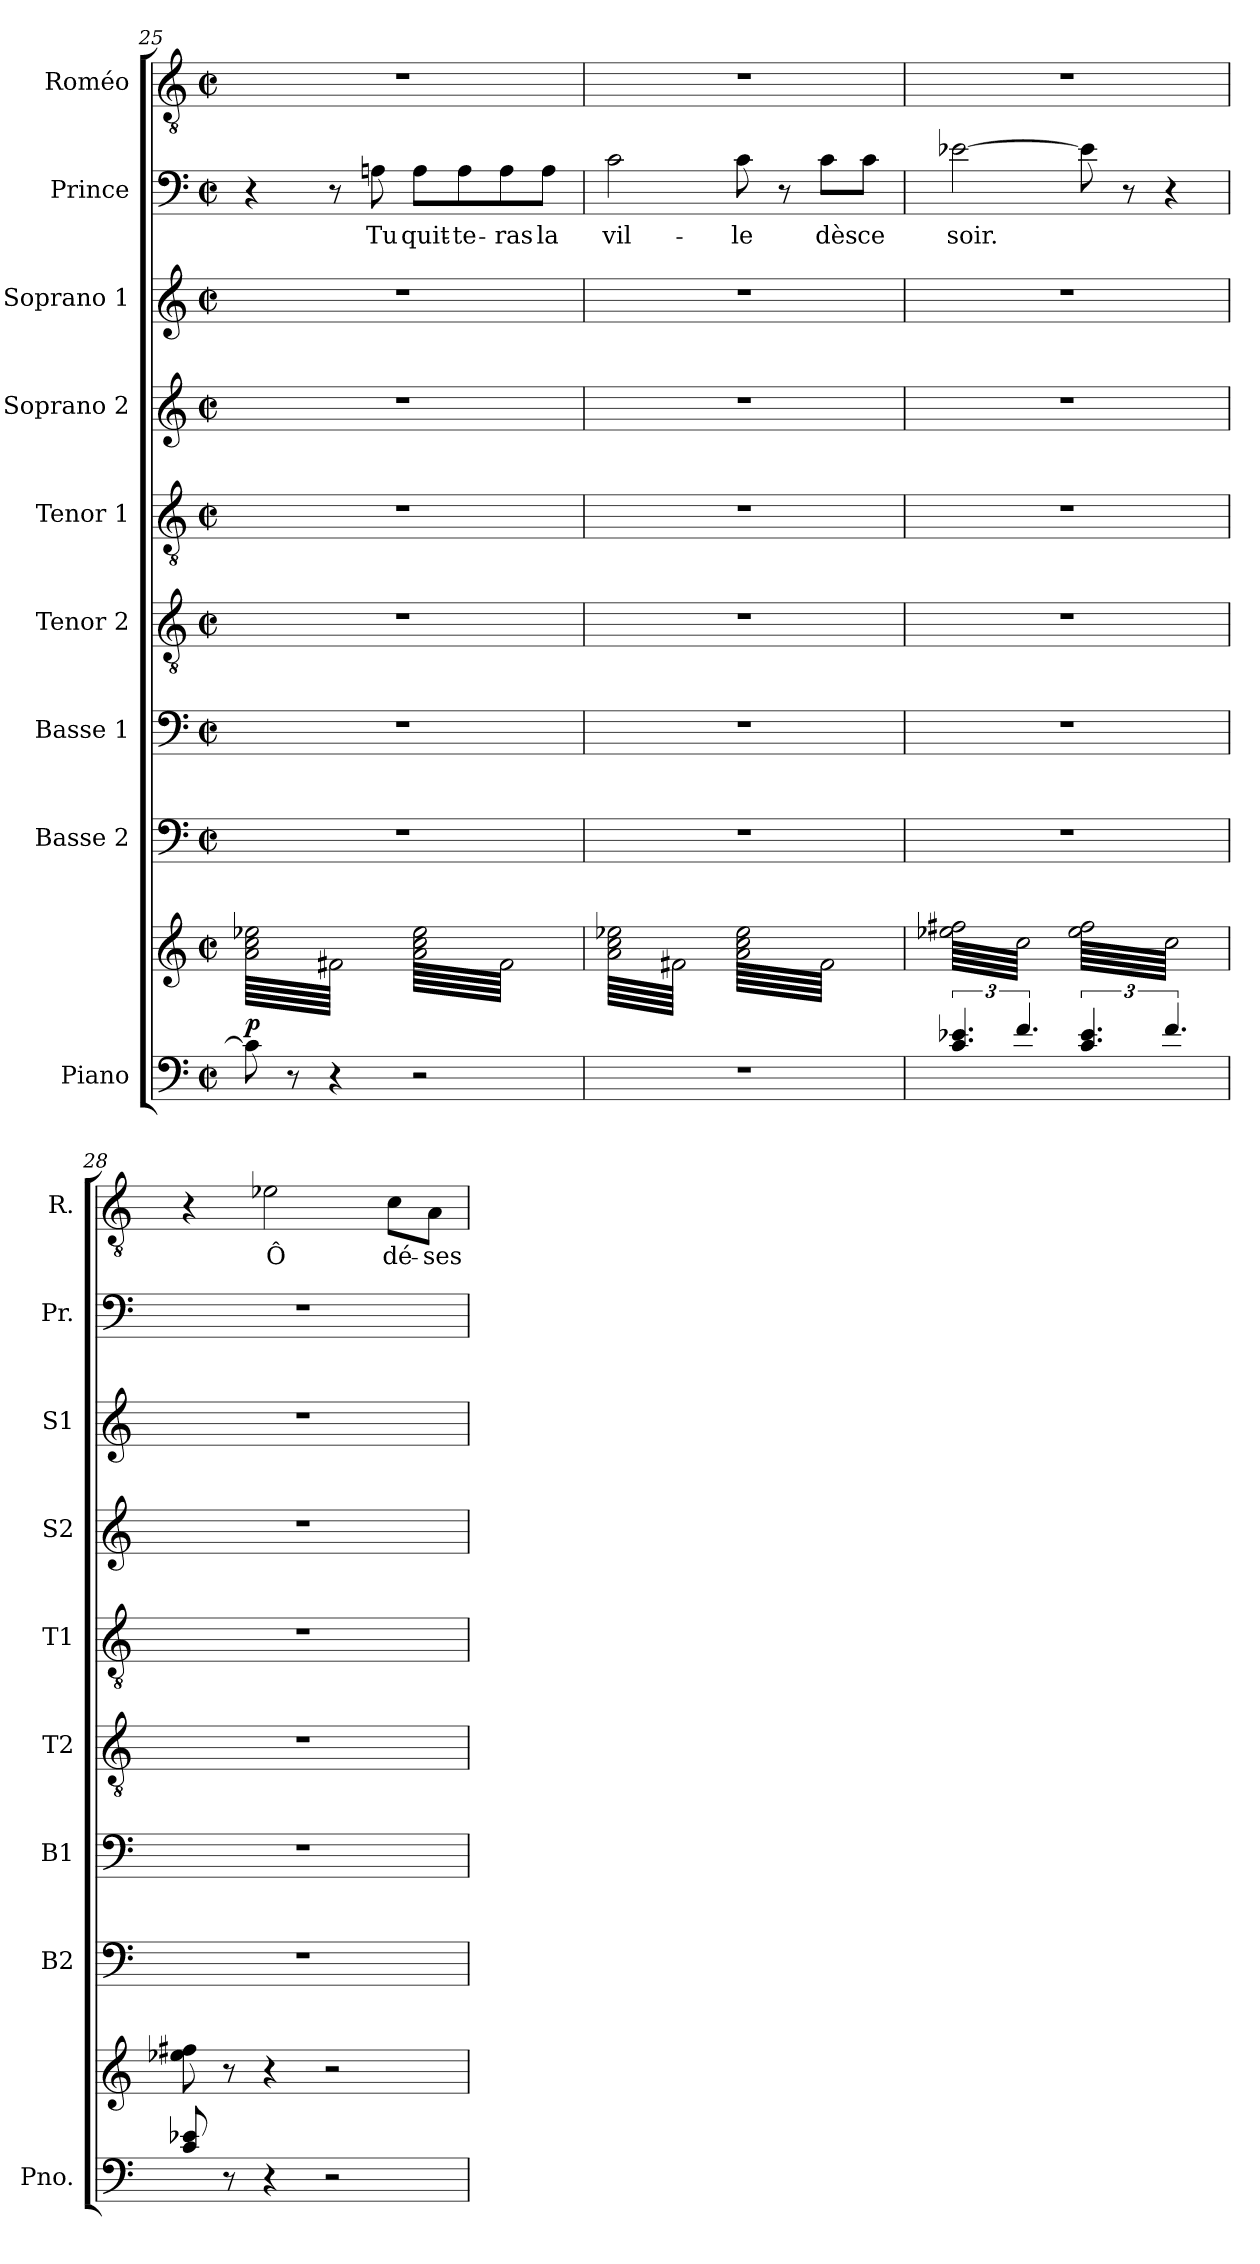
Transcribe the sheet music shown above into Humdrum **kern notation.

**kern	**kern	**dynam	**kern	**kern	**kern	**kern	**kern	**kern	**kern	**text	**kern	**text
*part9	*part9	*part9	*part8	*part7	*part6	*part5	*part4	*part3	*part2	*part2	*part1	*part1
*staff10	*staff9	*staff9/10	*staff8	*staff7	*staff6	*staff5	*staff4	*staff3	*staff2	*staff2	*staff1	*staff1
*I"Piano	*	*	*I"Basse 2	*I"Basse 1	*I"Tenor 2	*I"Tenor 1	*I"Soprano 2	*I"Soprano 1	*I"Prince	*	*I"Roméo	*
*I'Pno.	*	*	*I'B2	*I'B1	*I'T2	*I'T1	*I'S2	*I'S1	*I'Pr.	*	*I'R.	*
*clefF4	*clefG2	*	*clefF4	*clefF4	*clefGv2	*clefGv2	*clefG2	*clefG2	*clefF4	*	*clefGv2	*
*k[]	*k[]	*	*k[]	*k[]	*k[]	*k[]	*k[]	*k[]	*k[]	*	*k[]	*
*M2/2	*M2/2	*	*M2/2	*M2/2	*M2/2	*M2/2	*M2/2	*M2/2	*M2/2	*	*M2/2	*
*met(c|)	*met(c|)	*	*met(c|)	*met(c|)	*met(c|)	*met(c|)	*met(c|)	*met(c|)	*met(c|)	*	*met(c|)	*
=25	=25	=25	=25	=25	=25	=25	=25	=25	=25	=25	=25	=25
!	!	!LO:DY:b	!	!	!	!	!	!	!	!	!	!
*	*tremolo	*	*	*	*	*	*	*	*	*	*	*
8c\]	(>64a\ 64cc\ 64ee-X\LLLL	p	1r	1r	1r	1r	1r	1r	4r	.	1r	.
.	64f#X/)	.	.	.	.	.	.	.	.	.	.	.
.	64a\ 64cc\ 64ee-X\	.	.	.	.	.	.	.	.	.	.	.
.	64f#X/)	.	.	.	.	.	.	.	.	.	.	.
.	64a\ 64cc\ 64ee-X\	.	.	.	.	.	.	.	.	.	.	.
.	64f#X/)	.	.	.	.	.	.	.	.	.	.	.
.	64a\ 64cc\ 64ee-X\	.	.	.	.	.	.	.	.	.	.	.
.	64f#X/)	.	.	.	.	.	.	.	.	.	.	.
8r	64a\ 64cc\ 64ee-X\	.	.	.	.	.	.	.	.	.	.	.
.	64f#X/)	.	.	.	.	.	.	.	.	.	.	.
.	64a\ 64cc\ 64ee-X\	.	.	.	.	.	.	.	.	.	.	.
.	64f#X/)	.	.	.	.	.	.	.	.	.	.	.
.	64a\ 64cc\ 64ee-X\	.	.	.	.	.	.	.	.	.	.	.
.	64f#X/)	.	.	.	.	.	.	.	.	.	.	.
.	64a\ 64cc\ 64ee-X\	.	.	.	.	.	.	.	.	.	.	.
.	64f#X/)	.	.	.	.	.	.	.	.	.	.	.
4r	64a\ 64cc\ 64ee-X\	.	.	.	.	.	.	.	8r	.	.	.
.	64f#X/)	.	.	.	.	.	.	.	.	.	.	.
.	64a\ 64cc\ 64ee-X\	.	.	.	.	.	.	.	.	.	.	.
.	64f#X/)	.	.	.	.	.	.	.	.	.	.	.
.	64a\ 64cc\ 64ee-X\	.	.	.	.	.	.	.	.	.	.	.
.	64f#X/)	.	.	.	.	.	.	.	.	.	.	.
.	64a\ 64cc\ 64ee-X\	.	.	.	.	.	.	.	.	.	.	.
.	64f#X/)	.	.	.	.	.	.	.	.	.	.	.
!	!	!	!	!	!	!	!	!	!	!LO:LY:b	!	!
.	64a\ 64cc\ 64ee-X\	.	.	.	.	.	.	.	8An\	Tu	.	.
.	64f#X/)	.	.	.	.	.	.	.	.	.	.	.
.	64a\ 64cc\ 64ee-X\	.	.	.	.	.	.	.	.	.	.	.
.	64f#X/)	.	.	.	.	.	.	.	.	.	.	.
.	64a\ 64cc\ 64ee-X\	.	.	.	.	.	.	.	.	.	.	.
.	64f#X/)	.	.	.	.	.	.	.	.	.	.	.
.	64a\ 64cc\ 64ee-X\	.	.	.	.	.	.	.	.	.	.	.
.	64f#X/)JJJJ	.	.	.	.	.	.	.	.	.	.	.
!	!	!	!	!	!	!	!	!	!	!LO:LY:b	!	!
2r	(>64a\ 64cc\ 64ee-\LLLL	.	.	.	.	.	.	.	8A\L	quit-	.	.
.	64f#/)	.	.	.	.	.	.	.	.	.	.	.
.	64a\ 64cc\ 64ee-\	.	.	.	.	.	.	.	.	.	.	.
.	64f#/)	.	.	.	.	.	.	.	.	.	.	.
.	64a\ 64cc\ 64ee-\	.	.	.	.	.	.	.	.	.	.	.
.	64f#/)	.	.	.	.	.	.	.	.	.	.	.
.	64a\ 64cc\ 64ee-\	.	.	.	.	.	.	.	.	.	.	.
.	64f#/)	.	.	.	.	.	.	.	.	.	.	.
!	!	!	!	!	!	!	!	!	!	!LO:LY:b	!	!
.	64a\ 64cc\ 64ee-\	.	.	.	.	.	.	.	8A\	-te-	.	.
.	64f#/)	.	.	.	.	.	.	.	.	.	.	.
.	64a\ 64cc\ 64ee-\	.	.	.	.	.	.	.	.	.	.	.
.	64f#/)	.	.	.	.	.	.	.	.	.	.	.
.	64a\ 64cc\ 64ee-\	.	.	.	.	.	.	.	.	.	.	.
.	64f#/)	.	.	.	.	.	.	.	.	.	.	.
.	64a\ 64cc\ 64ee-\	.	.	.	.	.	.	.	.	.	.	.
.	64f#/)	.	.	.	.	.	.	.	.	.	.	.
!	!	!	!	!	!	!	!	!	!	!LO:LY:b	!	!
.	64a\ 64cc\ 64ee-\	.	.	.	.	.	.	.	8A\	-ras	.	.
.	64f#/)	.	.	.	.	.	.	.	.	.	.	.
.	64a\ 64cc\ 64ee-\	.	.	.	.	.	.	.	.	.	.	.
.	64f#/)	.	.	.	.	.	.	.	.	.	.	.
.	64a\ 64cc\ 64ee-\	.	.	.	.	.	.	.	.	.	.	.
.	64f#/)	.	.	.	.	.	.	.	.	.	.	.
.	64a\ 64cc\ 64ee-\	.	.	.	.	.	.	.	.	.	.	.
.	64f#/)	.	.	.	.	.	.	.	.	.	.	.
!	!	!	!	!	!	!	!	!	!	!LO:LY:b	!	!
.	64a\ 64cc\ 64ee-\	.	.	.	.	.	.	.	8A\J	la	.	.
.	64f#/)	.	.	.	.	.	.	.	.	.	.	.
.	64a\ 64cc\ 64ee-\	.	.	.	.	.	.	.	.	.	.	.
.	64f#/)	.	.	.	.	.	.	.	.	.	.	.
.	64a\ 64cc\ 64ee-\	.	.	.	.	.	.	.	.	.	.	.
.	64f#/)	.	.	.	.	.	.	.	.	.	.	.
.	64a\ 64cc\ 64ee-\	.	.	.	.	.	.	.	.	.	.	.
.	64f#/)JJJJ	.	.	.	.	.	.	.	.	.	.	.
=26	=26	=26	=26	=26	=26	=26	=26	=26	=26	=26	=26	=26
!	!	!	!	!	!	!	!	!	!	!LO:LY:b	!	!
1r	(>64a\ 64cc\ 64ee-X\LLLL	.	1r	1r	1r	1r	1r	1r	2c\	vil-	1r	.
.	64f#X/)	.	.	.	.	.	.	.	.	.	.	.
.	64a\ 64cc\ 64ee-X\	.	.	.	.	.	.	.	.	.	.	.
.	64f#X/)	.	.	.	.	.	.	.	.	.	.	.
.	64a\ 64cc\ 64ee-X\	.	.	.	.	.	.	.	.	.	.	.
.	64f#X/)	.	.	.	.	.	.	.	.	.	.	.
.	64a\ 64cc\ 64ee-X\	.	.	.	.	.	.	.	.	.	.	.
.	64f#X/)	.	.	.	.	.	.	.	.	.	.	.
.	64a\ 64cc\ 64ee-X\	.	.	.	.	.	.	.	.	.	.	.
.	64f#X/)	.	.	.	.	.	.	.	.	.	.	.
.	64a\ 64cc\ 64ee-X\	.	.	.	.	.	.	.	.	.	.	.
.	64f#X/)	.	.	.	.	.	.	.	.	.	.	.
.	64a\ 64cc\ 64ee-X\	.	.	.	.	.	.	.	.	.	.	.
.	64f#X/)	.	.	.	.	.	.	.	.	.	.	.
.	64a\ 64cc\ 64ee-X\	.	.	.	.	.	.	.	.	.	.	.
.	64f#X/)	.	.	.	.	.	.	.	.	.	.	.
.	64a\ 64cc\ 64ee-X\	.	.	.	.	.	.	.	.	.	.	.
.	64f#X/)	.	.	.	.	.	.	.	.	.	.	.
.	64a\ 64cc\ 64ee-X\	.	.	.	.	.	.	.	.	.	.	.
.	64f#X/)	.	.	.	.	.	.	.	.	.	.	.
.	64a\ 64cc\ 64ee-X\	.	.	.	.	.	.	.	.	.	.	.
.	64f#X/)	.	.	.	.	.	.	.	.	.	.	.
.	64a\ 64cc\ 64ee-X\	.	.	.	.	.	.	.	.	.	.	.
.	64f#X/)	.	.	.	.	.	.	.	.	.	.	.
.	64a\ 64cc\ 64ee-X\	.	.	.	.	.	.	.	.	.	.	.
.	64f#X/)	.	.	.	.	.	.	.	.	.	.	.
.	64a\ 64cc\ 64ee-X\	.	.	.	.	.	.	.	.	.	.	.
.	64f#X/)	.	.	.	.	.	.	.	.	.	.	.
.	64a\ 64cc\ 64ee-X\	.	.	.	.	.	.	.	.	.	.	.
.	64f#X/)	.	.	.	.	.	.	.	.	.	.	.
.	64a\ 64cc\ 64ee-X\	.	.	.	.	.	.	.	.	.	.	.
.	64f#X/)JJJJ	.	.	.	.	.	.	.	.	.	.	.
!	!	!	!	!	!	!	!	!	!	!LO:LY:b	!	!
.	(>64a\ 64cc\ 64ee-\LLLL	.	.	.	.	.	.	.	8c\	-le	.	.
.	64f#/)	.	.	.	.	.	.	.	.	.	.	.
.	64a\ 64cc\ 64ee-\	.	.	.	.	.	.	.	.	.	.	.
.	64f#/)	.	.	.	.	.	.	.	.	.	.	.
.	64a\ 64cc\ 64ee-\	.	.	.	.	.	.	.	.	.	.	.
.	64f#/)	.	.	.	.	.	.	.	.	.	.	.
.	64a\ 64cc\ 64ee-\	.	.	.	.	.	.	.	.	.	.	.
.	64f#/)	.	.	.	.	.	.	.	.	.	.	.
.	64a\ 64cc\ 64ee-\	.	.	.	.	.	.	.	8r	.	.	.
.	64f#/)	.	.	.	.	.	.	.	.	.	.	.
.	64a\ 64cc\ 64ee-\	.	.	.	.	.	.	.	.	.	.	.
.	64f#/)	.	.	.	.	.	.	.	.	.	.	.
.	64a\ 64cc\ 64ee-\	.	.	.	.	.	.	.	.	.	.	.
.	64f#/)	.	.	.	.	.	.	.	.	.	.	.
.	64a\ 64cc\ 64ee-\	.	.	.	.	.	.	.	.	.	.	.
.	64f#/)	.	.	.	.	.	.	.	.	.	.	.
!	!	!	!	!	!	!	!	!	!	!LO:LY:b	!	!
.	64a\ 64cc\ 64ee-\	.	.	.	.	.	.	.	8c\L	dès	.	.
.	64f#/)	.	.	.	.	.	.	.	.	.	.	.
.	64a\ 64cc\ 64ee-\	.	.	.	.	.	.	.	.	.	.	.
.	64f#/)	.	.	.	.	.	.	.	.	.	.	.
.	64a\ 64cc\ 64ee-\	.	.	.	.	.	.	.	.	.	.	.
.	64f#/)	.	.	.	.	.	.	.	.	.	.	.
.	64a\ 64cc\ 64ee-\	.	.	.	.	.	.	.	.	.	.	.
.	64f#/)	.	.	.	.	.	.	.	.	.	.	.
!	!	!	!	!	!	!	!	!	!	!LO:LY:b	!	!
.	64a\ 64cc\ 64ee-\	.	.	.	.	.	.	.	8c\J	ce	.	.
.	64f#/)	.	.	.	.	.	.	.	.	.	.	.
.	64a\ 64cc\ 64ee-\	.	.	.	.	.	.	.	.	.	.	.
.	64f#/)	.	.	.	.	.	.	.	.	.	.	.
.	64a\ 64cc\ 64ee-\	.	.	.	.	.	.	.	.	.	.	.
.	64f#/)	.	.	.	.	.	.	.	.	.	.	.
.	64a\ 64cc\ 64ee-\	.	.	.	.	.	.	.	.	.	.	.
.	64f#/)JJJJ	.	.	.	.	.	.	.	.	.	.	.
!!LO:PB:g=z
=27	=27	=27	=27	=27	=27	=27	=27	=27	=27	=27	=27	=27
!	!	!	!	!	!	!	!	!	!	!LO:LY:b	!	!
6.c/ 6.e-X/	(>64ee-X\ 64ff#X\LLLL	.	1r	1r	1r	1r	1r	1r	[2e-X\	soir.	1r	.
.	64cc\)	.	.	.	.	.	.	.	.	.	.	.
.	64ee-X\ 64ff#X\	.	.	.	.	.	.	.	.	.	.	.
.	64cc\)	.	.	.	.	.	.	.	.	.	.	.
.	64ee-X\ 64ff#X\	.	.	.	.	.	.	.	.	.	.	.
.	64cc\)	.	.	.	.	.	.	.	.	.	.	.
.	64ee-X\ 64ff#X\	.	.	.	.	.	.	.	.	.	.	.
.	64cc\)	.	.	.	.	.	.	.	.	.	.	.
.	64ee-X\ 64ff#X\	.	.	.	.	.	.	.	.	.	.	.
.	64cc\)	.	.	.	.	.	.	.	.	.	.	.
.	64ee-X\ 64ff#X\	.	.	.	.	.	.	.	.	.	.	.
.	64cc\)	.	.	.	.	.	.	.	.	.	.	.
.	64ee-X\ 64ff#X\	.	.	.	.	.	.	.	.	.	.	.
.	64cc\)	.	.	.	.	.	.	.	.	.	.	.
.	64ee-X\ 64ff#X\	.	.	.	.	.	.	.	.	.	.	.
.	64cc\)	.	.	.	.	.	.	.	.	.	.	.
6.f/	64ee-X\ 64ff#X\	.	.	.	.	.	.	.	.	.	.	.
.	64cc\)	.	.	.	.	.	.	.	.	.	.	.
.	64ee-X\ 64ff#X\	.	.	.	.	.	.	.	.	.	.	.
.	64cc\)	.	.	.	.	.	.	.	.	.	.	.
.	64ee-X\ 64ff#X\	.	.	.	.	.	.	.	.	.	.	.
.	64cc\)	.	.	.	.	.	.	.	.	.	.	.
.	64ee-X\ 64ff#X\	.	.	.	.	.	.	.	.	.	.	.
.	64cc\)	.	.	.	.	.	.	.	.	.	.	.
.	64ee-X\ 64ff#X\	.	.	.	.	.	.	.	.	.	.	.
.	64cc\)	.	.	.	.	.	.	.	.	.	.	.
.	64ee-X\ 64ff#X\	.	.	.	.	.	.	.	.	.	.	.
.	64cc\)	.	.	.	.	.	.	.	.	.	.	.
.	64ee-X\ 64ff#X\	.	.	.	.	.	.	.	.	.	.	.
.	64cc\)	.	.	.	.	.	.	.	.	.	.	.
.	64ee-X\ 64ff#X\	.	.	.	.	.	.	.	.	.	.	.
.	64cc\)JJJJ	.	.	.	.	.	.	.	.	.	.	.
6.c/ 6.e-/	(>64ee-\ 64ff#\LLLL	.	.	.	.	.	.	.	8e-\]	.	.	.
.	64cc\)	.	.	.	.	.	.	.	.	.	.	.
.	64ee-\ 64ff#\	.	.	.	.	.	.	.	.	.	.	.
.	64cc\)	.	.	.	.	.	.	.	.	.	.	.
.	64ee-\ 64ff#\	.	.	.	.	.	.	.	.	.	.	.
.	64cc\)	.	.	.	.	.	.	.	.	.	.	.
.	64ee-\ 64ff#\	.	.	.	.	.	.	.	.	.	.	.
.	64cc\)	.	.	.	.	.	.	.	.	.	.	.
.	64ee-\ 64ff#\	.	.	.	.	.	.	.	8r	.	.	.
.	64cc\)	.	.	.	.	.	.	.	.	.	.	.
.	64ee-\ 64ff#\	.	.	.	.	.	.	.	.	.	.	.
.	64cc\)	.	.	.	.	.	.	.	.	.	.	.
.	64ee-\ 64ff#\	.	.	.	.	.	.	.	.	.	.	.
.	64cc\)	.	.	.	.	.	.	.	.	.	.	.
.	64ee-\ 64ff#\	.	.	.	.	.	.	.	.	.	.	.
.	64cc\)	.	.	.	.	.	.	.	.	.	.	.
6.f/	64ee-\ 64ff#\	.	.	.	.	.	.	.	4r	.	.	.
.	64cc\)	.	.	.	.	.	.	.	.	.	.	.
.	64ee-\ 64ff#\	.	.	.	.	.	.	.	.	.	.	.
.	64cc\)	.	.	.	.	.	.	.	.	.	.	.
.	64ee-\ 64ff#\	.	.	.	.	.	.	.	.	.	.	.
.	64cc\)	.	.	.	.	.	.	.	.	.	.	.
.	64ee-\ 64ff#\	.	.	.	.	.	.	.	.	.	.	.
.	64cc\)	.	.	.	.	.	.	.	.	.	.	.
.	64ee-\ 64ff#\	.	.	.	.	.	.	.	.	.	.	.
.	64cc\)	.	.	.	.	.	.	.	.	.	.	.
.	64ee-\ 64ff#\	.	.	.	.	.	.	.	.	.	.	.
.	64cc\)	.	.	.	.	.	.	.	.	.	.	.
.	64ee-\ 64ff#\	.	.	.	.	.	.	.	.	.	.	.
.	64cc\)	.	.	.	.	.	.	.	.	.	.	.
.	64ee-\ 64ff#\	.	.	.	.	.	.	.	.	.	.	.
.	64cc\)JJJJ	.	.	.	.	.	.	.	.	.	.	.
*	*Xtremolo	*	*	*	*	*	*	*	*	*	*	*
=28	=28	=28	=28	=28	=28	=28	=28	=28	=28	=28	=28	=28
8c/ 8e-X/	8ee-X\ 8ff#X\	.	1r	1r	1r	1r	1r	1r	1r	.	4r	.
.	.	.	.	.	.	.	.	.	.	.	.	.
.	.	.	.	.	.	.	.	.	.	.	.	.
.	.	.	.	.	.	.	.	.	.	.	.	.
.	.	.	.	.	.	.	.	.	.	.	.	.
.	.	.	.	.	.	.	.	.	.	.	.	.
.	.	.	.	.	.	.	.	.	.	.	.	.
.	.	.	.	.	.	.	.	.	.	.	.	.
8r	8r	.	.	.	.	.	.	.	.	.	.	.
.	.	.	.	.	.	.	.	.	.	.	.	.
.	.	.	.	.	.	.	.	.	.	.	.	.
.	.	.	.	.	.	.	.	.	.	.	.	.
.	.	.	.	.	.	.	.	.	.	.	.	.
.	.	.	.	.	.	.	.	.	.	.	.	.
.	.	.	.	.	.	.	.	.	.	.	.	.
.	.	.	.	.	.	.	.	.	.	.	.	.
!	!	!	!	!	!	!	!	!	!	!	!	!LO:LY:b
4r	4r	.	.	.	.	.	.	.	.	.	2e-X\	Ô
2r	2r	.	.	.	.	.	.	.	.	.	.	.
!	!	!	!	!	!	!	!	!	!	!	!	!LO:LY:b
.	.	.	.	.	.	.	.	.	.	.	8c\L	dé-
!	!	!	!	!	!	!	!	!	!	!	!	!LO:LY:b
.	.	.	.	.	.	.	.	.	.	.	8A\J	-ses-
=	=	=	=	=	=	=	=	=	=	=	=	=
*-	*-	*-	*-	*-	*-	*-	*-	*-	*-	*-	*-	*-
